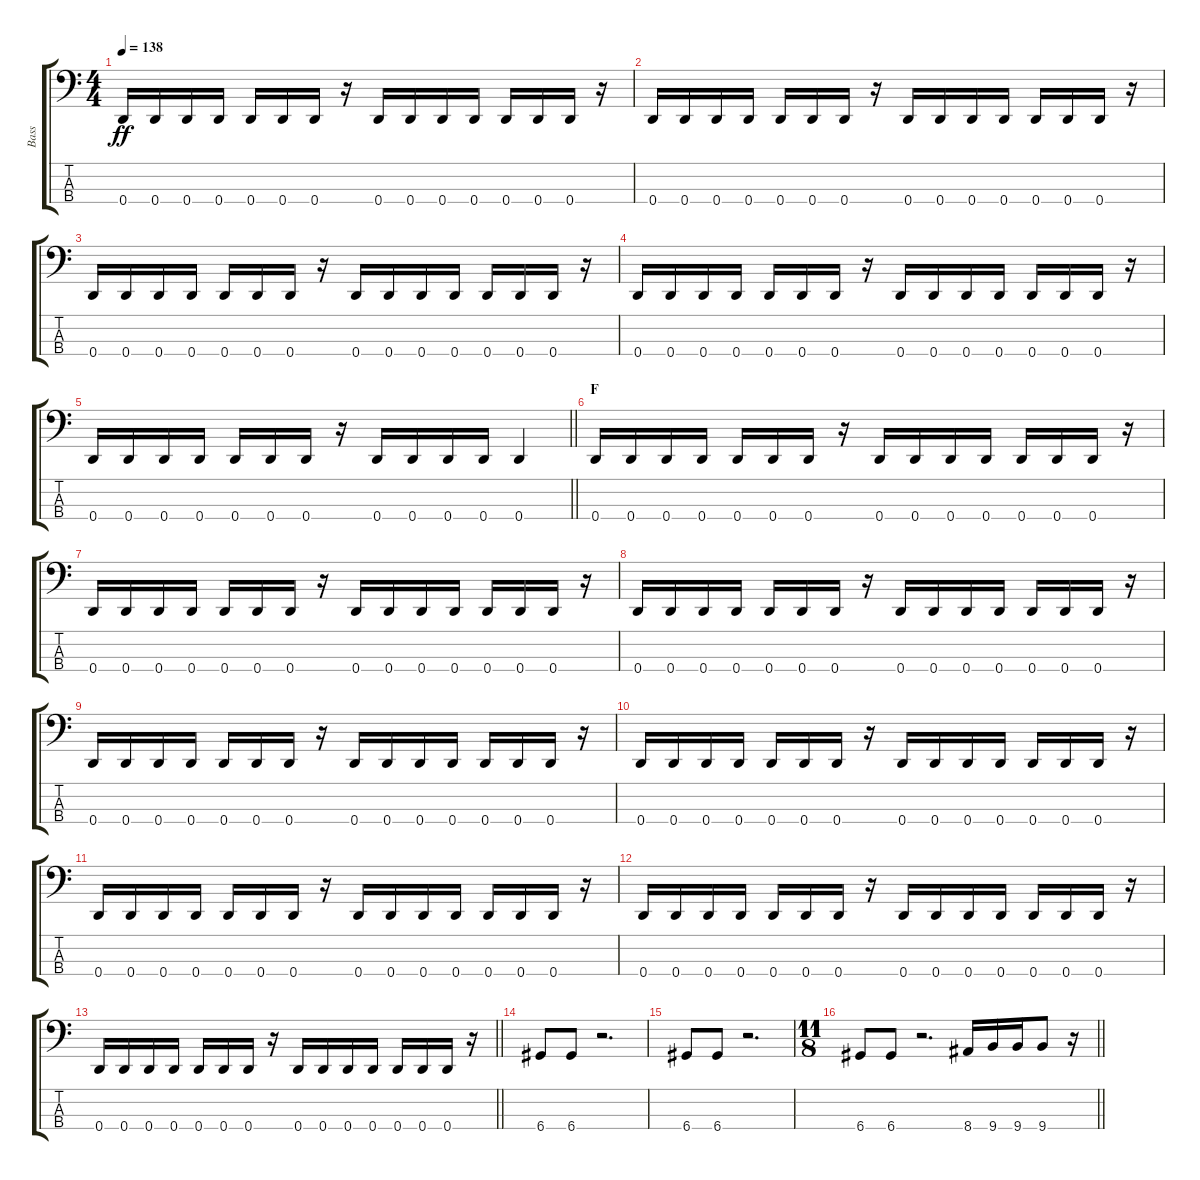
\track ("Bass" "Bass") {instrument electricbasspick}
\staff {score tabs}
\tuning (G2 D2 A1 D1) {hide}
\ts (4 4)
\tempo 138
\clef f4
\ks c
0.4.16{dy ff} 0.4.16 0.4.16 0.4.16 0.4.16 0.4.16 0.4.16 r.16 0.4.16 0.4.16 0.4.16 0.4.16 0.4.16 0.4.16 0.4.16 r.16 |
0.4.16 0.4.16 0.4.16 0.4.16 0.4.16 0.4.16 0.4.16 r.16 0.4.16 0.4.16 0.4.16 0.4.16 0.4.16 0.4.16 0.4.16 r.16 |
0.4.16 0.4.16 0.4.16 0.4.16 0.4.16 0.4.16 0.4.16 r.16 0.4.16 0.4.16 0.4.16 0.4.16 0.4.16 0.4.16 0.4.16 r.16 |
0.4.16 0.4.16 0.4.16 0.4.16 0.4.16 0.4.16 0.4.16 r.16 0.4.16 0.4.16 0.4.16 0.4.16 0.4.16 0.4.16 0.4.16 r.16 |
\barLineRight lightlight
0.4.16 0.4.16 0.4.16 0.4.16 0.4.16 0.4.16 0.4.16 r.16 0.4.16 0.4.16 0.4.16 0.4.16 0.4.4 |
\section ("" "F")
0.4.16 0.4.16 0.4.16 0.4.16 0.4.16 0.4.16 0.4.16 r.16 0.4.16 0.4.16 0.4.16 0.4.16 0.4.16 0.4.16 0.4.16 r.16 |
0.4.16 0.4.16 0.4.16 0.4.16 0.4.16 0.4.16 0.4.16 r.16 0.4.16 0.4.16 0.4.16 0.4.16 0.4.16 0.4.16 0.4.16 r.16 |
0.4.16 0.4.16 0.4.16 0.4.16 0.4.16 0.4.16 0.4.16 r.16 0.4.16 0.4.16 0.4.16 0.4.16 0.4.16 0.4.16 0.4.16 r.16 |
0.4.16 0.4.16 0.4.16 0.4.16 0.4.16 0.4.16 0.4.16 r.16 0.4.16 0.4.16 0.4.16 0.4.16 0.4.16 0.4.16 0.4.16 r.16 |
0.4.16 0.4.16 0.4.16 0.4.16 0.4.16 0.4.16 0.4.16 r.16 0.4.16 0.4.16 0.4.16 0.4.16 0.4.16 0.4.16 0.4.16 r.16 |
0.4.16 0.4.16 0.4.16 0.4.16 0.4.16 0.4.16 0.4.16 r.16 0.4.16 0.4.16 0.4.16 0.4.16 0.4.16 0.4.16 0.4.16 r.16 |
0.4.16 0.4.16 0.4.16 0.4.16 0.4.16 0.4.16 0.4.16 r.16 0.4.16 0.4.16 0.4.16 0.4.16 0.4.16 0.4.16 0.4.16 r.16 |
\barLineRight lightlight
0.4.16 0.4.16 0.4.16 0.4.16 0.4.16 0.4.16 0.4.16 r.16 0.4.16 0.4.16 0.4.16 0.4.16 0.4.16 0.4.16 0.4.16 r.16 |
\section ("" "")
6.4.8 6.4.8 r.2{d} |
6.4.8 6.4.8 r.2{d} |
\ts (11 8)
\barLineRight lightlight
6.4.8 6.4.8 r.2{d} 8.4.16 9.4.16 9.4.16 9.4.8 r.16
